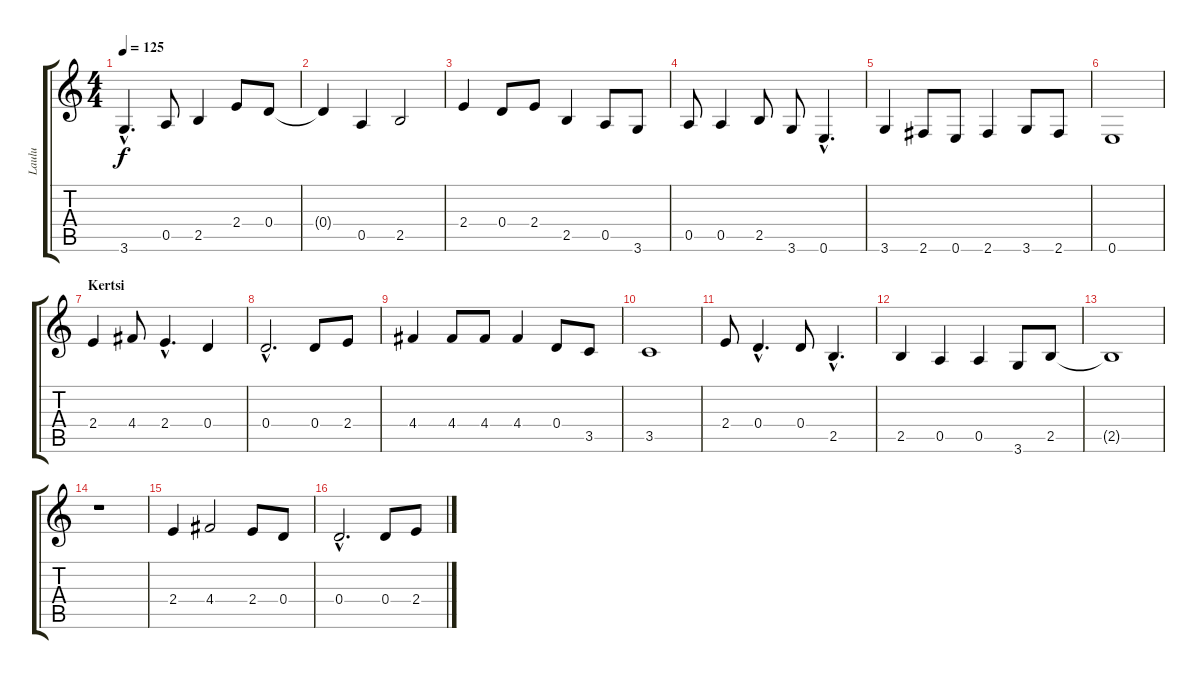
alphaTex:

\track ("Laulu" "Laulu") {instrument acousticguitarsteel}
\staff {score tabs}
\tuning (E4 B3 G3 D3 A2 E2) {hide}
\ts (4 4)
\tempo 125
\clef g2
\ks c
3.6{hac}.4{d dy f} 0.5.8 2.5.4 2.4.8 0.4.8 |
0.4{t}.4 0.5.4 2.5.2 |
2.4.4 0.4.8 2.4.8 2.5.4 0.5.8 3.6.8 |
0.5.8 0.5.4 2.5.8 3.6.8 0.6{hac}.4{d} |
3.6.4 2.6.8 0.6.8 2.6.4 3.6.8 2.6.8 |
0.6.1 |
\section ("" "Kertsi")
2.4.4 4.4.8 2.4{hac}.4{d} 0.4.4 |
0.4{hac}.2{d} 0.4.8 2.4.8 |
4.4.4 4.4.8 4.4.8 4.4.4 0.4.8 3.5.8 |
3.5.1 |
2.4.8 0.4{hac}.4{d} 0.4.8 2.5{hac}.4{d} |
2.5.4 0.5.4 0.5.4 3.6.8 2.5.8 |
2.5{t}.1 |
r.1 |
2.4.4 4.4.2 2.4.8 0.4.8 |
0.4{hac}.2{d} 0.4.8 2.4.8
